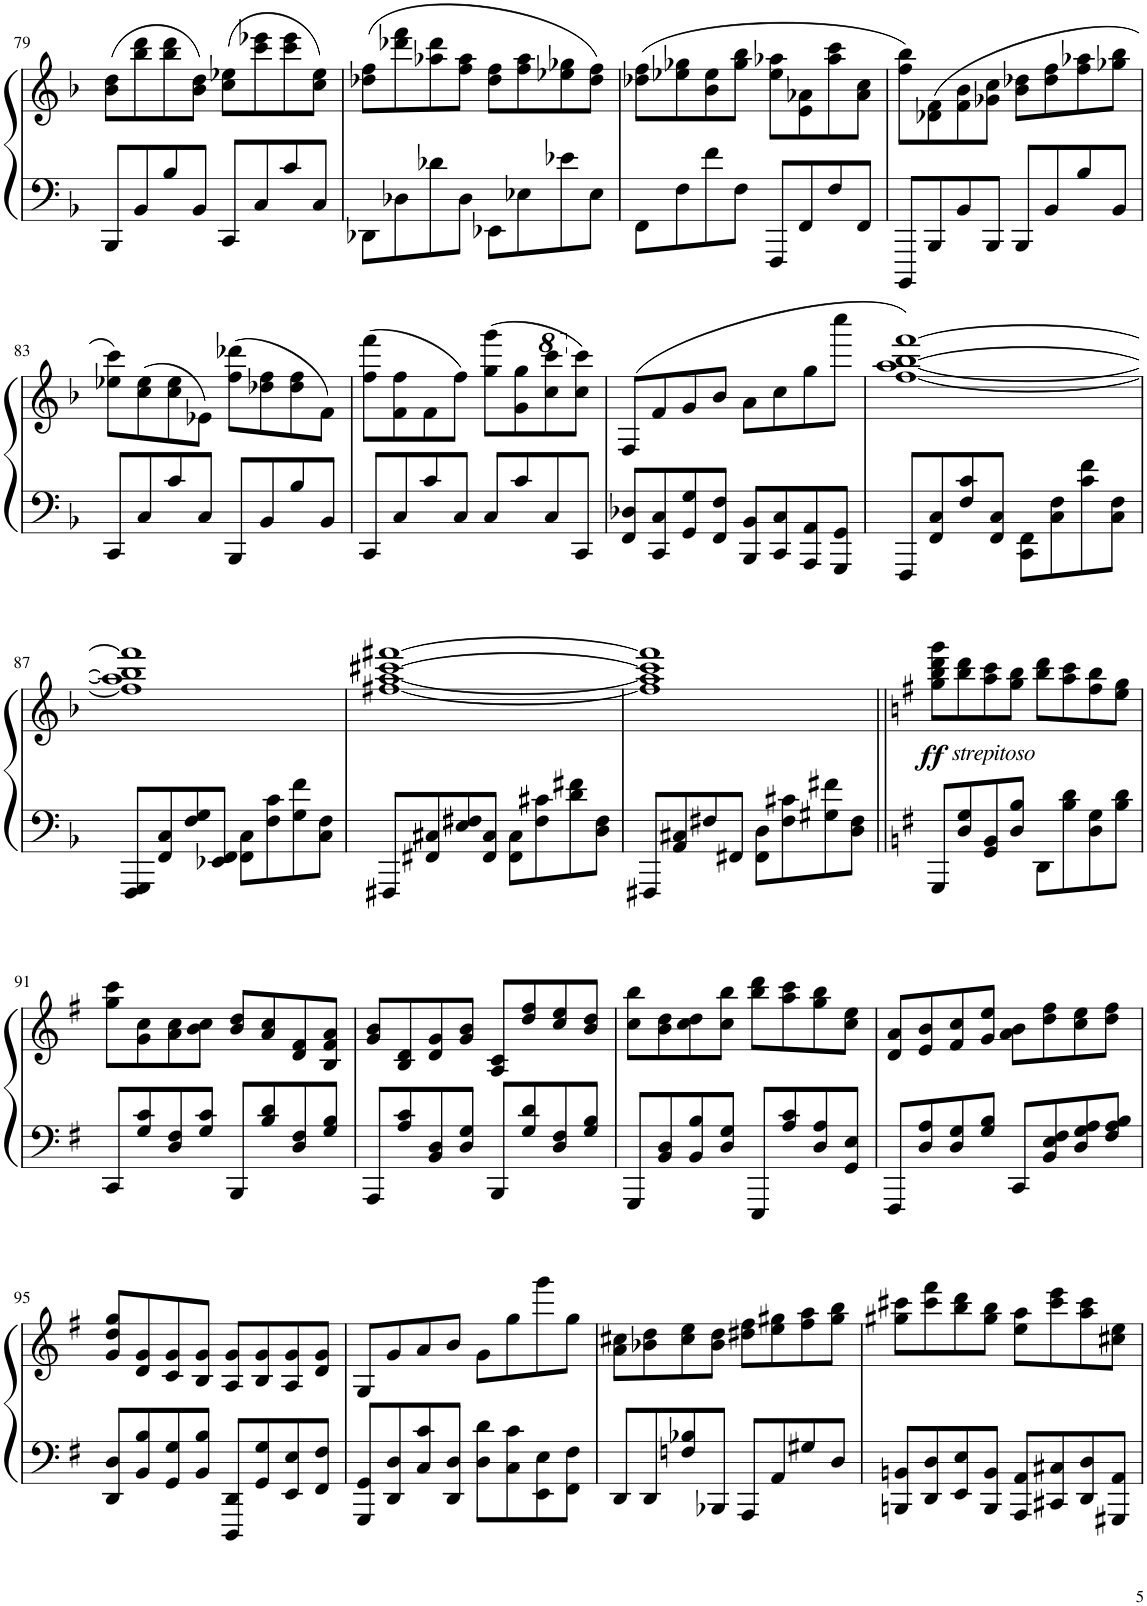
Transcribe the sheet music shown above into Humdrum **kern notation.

**kern	**kern	**dynam
*part1	*part1	*part1
*staff2	*staff1	*staff1/2
*I"Piano	*	*
*I'Pno.	*	*
!!LO:PB:g=z
*clefF4	*clefG2	*
*k[b-]	*k[b-]	*
*M2/2	*M2/2	*
*met(c|)	*met(c|)	*
=79	=79	=79
8BBB-/L	(8b-\ 8dd\L	.
8BB-/	8bb-\ 8ddd\	.
8B-/	8bb-\ 8ddd\	.
8BB-/J	8b-\ 8dd\J)	.
8CC/L	(8cc\ 8ee-X\L	.
8C/	8ccc\ 8eee-X\	.
8c/	8ccc\ 8eee-\	.
8C/J	8cc\ 8ee-\J)	.
=80	=80	=80
8DD-X\L	(8dd-X\ 8ff\L	.
8D-X\	8ddd-X\ 8fff\	.
8d-X\	8aa-X\ 8ddd-\	.
8D-\J	8ff\ 8aa-\J	.
8EE-X\L	8dd-\ 8ff\L	.
8E-X\	8ff\ 8aa-\	.
8e-X\	8ee-X\ 8gg-X\	.
8E-\J	8dd-\ 8ff\J)	.
=81	=81	=81
8FF\L	(8dd-X\ 8ff\L	.
8F\	8ee-X\ 8gg-X\	.
8f\	8b-\ 8ee-\	.
8F\J	8gg-\ 8bb-\J	.
8FFF/L	8ee-\ 8aa-X\L	.
8FF/	8e\ 8a-X\	.
8F/	8aa-\ 8ccc\	.
8FF/J	8a-\ 8cc\J	.
=82	=82	=82
8BBBB-/L	8ff\ 8bb-\L)	.
8BBB-/	(8d-X\ 8f\	.
8BB-/	8f\ 8b-\	.
8BBB-/J	8g-X\ 8cc\J	.
8BBB-/L	8b-\ 8dd-X\L	.
8BB-/	8dd-\ 8ff\	.
8B-/	8ff\ 8aa-X\	.
8BB-/J	8gg-X\ 8bb-\J	.
!!LO:LB:g=z
=83	=83	=83
8CC/L	8ee-X\ 8ccc\L)	.
8C/	(8cc\ 8ee-\	.
8c/	8cc\ 8ee-\	.
8C/J	8e-X\J)	.
8BBB-/L	(8ff\ 8ddd-X\L	.
8BB-/	8dd-X\ 8ff\	.
8B-/	8dd-\ 8ff\	.
8BB-/J	8f\J)	.
=84	=84	=84
8CC/L	(8ff\ 8fff\L	.
8C/	8f\ 8ff\	.
8c/	8f\	.
8C/J	8ff\J)	.
8C/L	(8gg\ 8ggg\L	.
8c/	8g\ 8gg\	.
*	*8va	*
8C/	8ccc\ 8cccc\	.
*	*X8va	*
8CC/J	8cc\ 8ccc\J)	.
=85	=85	=85
8FF/ 8D-X/L	(8F/L	.
8CC/ 8C/	8f/	.
8GG/ 8G/	8g/	.
8FF/ 8F/J	8b-/J	.
8BBB-/ 8BB-/L	8a\L	.
8CC/ 8C/	8cc\	.
8AAA/ 8AA/	8gg\	.
8GGG/ 8GG/J	8cccc\J	.
=86	=86	=86
8FFF/L	[1ff [1aa [1bb- [1fff)	.
8FF/ 8C/	.	.
8F/ 8c/	.	.
8FF/ 8C/J	.	.
8CC\ 8FF\L	.	.
8C\ 8F\	.	.
8c\ 8f\	.	.
8C\ 8F\J	.	.
!!LO:LB:g=z
=87	=87	=87
8FFF/ 8GGG/L	1ff] 1aa] 1bb-] 1fff]	.
8FF/ 8C/	.	.
8F/ 8G/	.	.
8EE-X/ 8FF/J	.	.
8FF\ 8C\L	.	.
8F\ 8c\	.	.
8G\ 8f\	.	.
8C\ 8F\J	.	.
=88	=88	=88
8FFF#X/L	[1ff#X [1aa [1ccc#X [1fff#X	.
8FF#X/ 8C#X/	.	.
8E/ 8F#X/	.	.
8FF#/ 8C#/J	.	.
8FF#\ 8C#\L	.	.
8F#\ 8c#X\	.	.
8d\ 8f#X\	.	.
8D\ 8F#\J	.	.
=89	=89	=89
8FFF#X/L	1ff#] 1aa] 1ccc#] 1fff#]	.
8AA/ 8C#X/	.	.
8F#X/	.	.
8FF#X/J	.	.
8FF#\ 8D\L	.	.
8F#\ 8c#X\	.	.
8G#X\ 8f#X\	.	.
8D\ 8F#\J	.	.
=90||	=90||	=90||
*k[f#]	*k[f#]	*
!	!LO:TX:b:i:t=strepitoso	!
!	!	!LO:DY:b
8GGG/L	8gg\ 8bb\ 8ddd\ 8ggg\L	ff
8D/ 8G/	8bb\ 8ddd\	.
8GG/ 8BB/	8aa\ 8ccc\	.
8D/ 8B/J	8gg\ 8bb\J	.
8DD\L	8bb\ 8ddd\L	.
8B\ 8d\	8aa\ 8ccc\	.
8D\ 8G\	8ff#\ 8bb\	.
8B\ 8d\J	8ee\ 8gg\J	.
!!LO:LB:g=z
=91	=91	=91
8CC/L	8gg\ 8ccc\L	.
8G/ 8c/	8g\ 8cc\	.
8D/ 8F#/	8a\ 8cc\	.
8G/ 8c/J	8b\ 8cc\J	.
8BBB/L	8b/ 8dd/L	.
8B/ 8d/	8a/ 8cc/	.
8D/ 8F#/	8d/ 8f#/	.
8G/ 8B/J	8B/ 8f#/ 8a/J	.
=92	=92	=92
8AAA/L	8g/ 8b/L	.
8A/ 8c/	8B/ 8d/	.
8BB/ 8D/	8d/ 8g/	.
8D/ 8G/J	8g/ 8b/J	.
8BBB/L	8A/ 8c/L	.
8G/ 8d/	8dd/ 8ff#/	.
8D/ 8F#/	8cc/ 8ee/	.
8G/ 8B/J	8b/ 8dd/J	.
=93	=93	=93
8GGG/L	8cc\ 8bb\L	.
8BB/ 8D/	8b\ 8dd\	.
8BB/ 8B/	8cc\ 8dd\	.
8D/ 8G/J	8cc\ 8bb\J	.
8EEE/L	8bb\ 8ddd\L	.
8A/ 8c/	8aa\ 8ccc\	.
8D/ 8A/	8gg\ 8bb\	.
8GG/ 8E/J	8cc\ 8ee\J	.
=94	=94	=94
8FFF#/L	8d/ 8a/L	.
8D/ 8A/	8e/ 8b/	.
8D/ 8G/	8f#/ 8cc/	.
8G/ 8B/J	8g/ 8ee/J	.
8CC/L	8a\ 8b\L	.
8BB/ 8E/ 8F#/	8dd\ 8ff#\	.
8D/ 8G/ 8A/	8cc\ 8ee\	.
8F#/ 8A/ 8B/J	8dd\ 8ff#\J	.
!!LO:LB:g=z
=95	=95	=95
8DD/ 8D/L	8g/ 8dd/ 8gg/L	.
8BB/ 8B/	8d/ 8g/	.
8GG/ 8G/	8c/ 8g/	.
8BB/ 8B/J	8B/ 8g/J	.
8DDD/ 8DD/L	8A/ 8g/L	.
8GG/ 8G/	8B/ 8g/	.
8EE/ 8E/	8A/ 8g/	.
8FF#/ 8F#/J	8d/ 8g/J	.
=96	=96	=96
8GGG/ 8GG/L	8G/L	.
8DD/ 8D/	8g/	.
8C/ 8c/	8a/	.
8DD/ 8D/J	8b/J	.
8D\ 8d\L	8g\L	.
8C\ 8c\	8gg\	.
8EE\ 8E\	8ggg\	.
8FF#\ 8F#\J	8gg\J	.
=97	=97	=97
8DD/L	8a\ 8cc#X\L	.
8DD/	8b-X\ 8dd\	.
8Fn/ 8B-X/	8cc#\ 8ee\	.
8BBB-X/J	8b-\ 8dd\J	.
8AAA/L	8dd#X\ 8ff#\L	.
8AA/	8ee\ 8gg#X\	.
8G#X/	8ff#\ 8aa\	.
8D/J	8gg#\ 8bb\J	.
=98	=98	=98
8BBBn/ 8BBn/L	8gg#X\ 8ccc#X\L	.
8DD/ 8D/	8ccc#\ 8fff#\	.
8EE/ 8E/	8bb\ 8ddd\	.
8BBB/ 8BB/J	8gg#\ 8bb\J	.
8AAA/ 8AA/L	8ee\ 8aa\L	.
8CC#X/ 8C#X/	8ccc#\ 8eee\	.
8DD/ 8D/	8aa\ 8ccc#\	.
8GGG#X/ 8AA/J	8cc#X\ 8ee\J	.
=	=	=
*-	*-	*-
